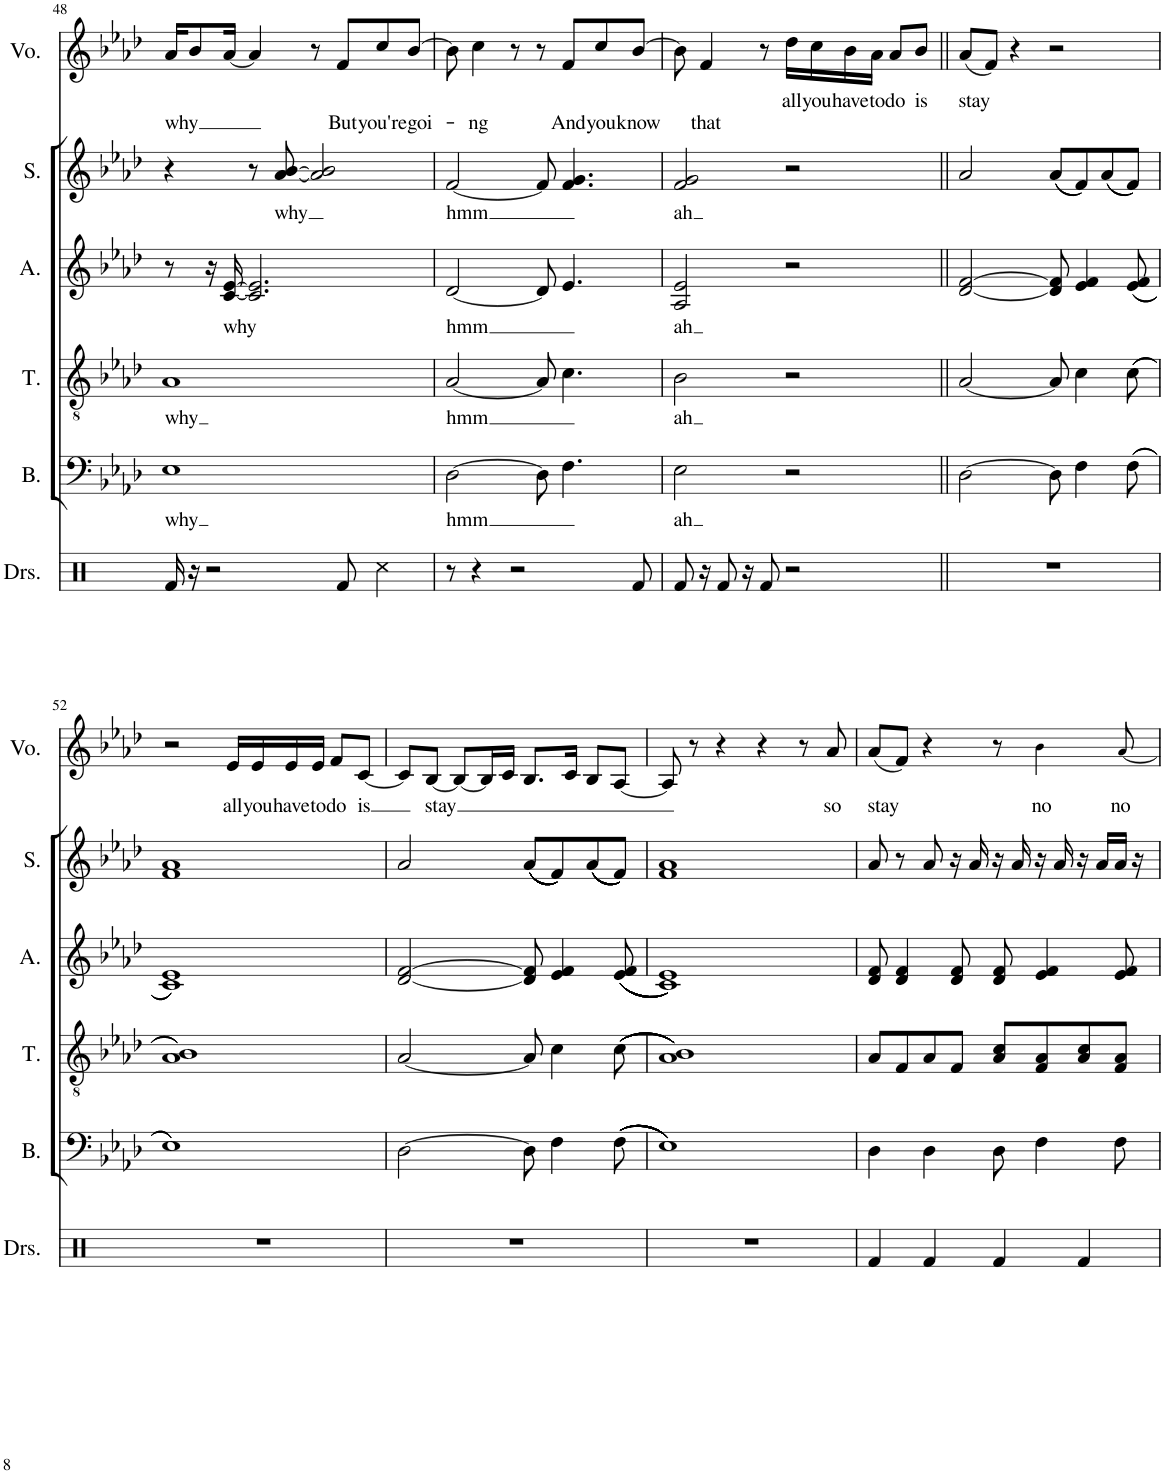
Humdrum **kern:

**kern	**kern	**text	**kern	**text	**kern	**text	**kern	**text	**kern	**text	**text
*part6	*part5	*part5	*part4	*part4	*part3	*part3	*part2	*part2	*part1	*part1	*part1
*staff6	*staff5	*staff5	*staff4	*staff4	*staff3	*staff3	*staff2	*staff2	*staff1	*staff1	*staff1
*I"Drumset	*I"Bass	*	*I"Tenor	*	*I"Alto	*	*I"Soprano	*	*I"Voice	*	*
*I'Drs.	*I'B.	*	*I'T.	*	*I'A.	*	*I'S.	*	*I'Vo.	*	*
!!LO:PB:g=z
*clefX	*clefF4	*	*clefGv2	*	*clefG2	*	*clefG2	*	*clefG2	*	*
*k[]	*k[b-e-a-d-]	*	*k[b-e-a-d-]	*	*k[b-e-a-d-]	*	*k[b-e-a-d-]	*	*k[b-e-a-d-]	*	*
*M4/4	*M4/4	*	*M4/4	*	*M4/4	*	*M4/4	*	*M4/4	*	*
=48	=48	=48	=48	=48	=48	=48	=48	=48	=48	=48	=48
!	!	!LO:LY:b	!	!LO:LY:b	!	!	!	!	!	!	!LO:LY:b
16Rf/	1E-	why	1A-	why	8r	.	4r	.	16a-/KL	.	-why
16r	.	.	.	.	.	.	.	.	8b-/	.	.
2r	.	.	.	.	16r	.	.	.	.	.	.
!	!	!	!	!	!	!LO:LY:b	!	!	!	!	!
.	.	.	.	.	[16c/ [16e-/	why	.	.	[16a-/Jk	.	.
.	.	.	.	.	2.c/] 2.e-/]	.	8r	.	4a-/]	.	.
!	!	!	!	!	!	!	!	!LO:LY:b	!	!	!
.	.	.	.	.	.	.	[8a-/ [8b-/	why	.	.	.
.	.	.	.	.	.	.	2a-/] 2b-/]	.	8r	.	.
!	!	!	!	!	!	!	!	!	!	!	!LO:LY:b
8Rf/	.	.	.	.	.	.	.	.	8f/L	.	But
!	!	!	!	!	!	!	!	!	!	!	!LO:LY:b
4Rcc\	.	.	.	.	.	.	.	.	8cc/	.	you're
!	!	!	!	!	!	!	!	!	!	!	!LO:LY:b
.	.	.	.	.	.	.	.	.	[8b-/J	.	goi-
=49	=49	=49	=49	=49	=49	=49	=49	=49	=49	=49	=49
!	!	!LO:LY:b	!	!LO:LY:b	!	!LO:LY:b	!	!LO:LY:b	!	!	!
8r	[2D-\	hmm	[2A-/	hmm	[2d-/	hmm	[2f/	hmm	8b-\]	.	.
!	!	!	!	!	!	!	!	!	!	!	!LO:LY:b
4r	.	.	.	.	.	.	.	.	4cc\	.	-ng
2r	.	.	.	.	.	.	.	.	8r	.	.
.	8D-\]	.	8A-/]	.	8d-/]	.	8f/]	.	8r	.	.
!	!	!	!	!	!	!	!	!	!	!	!LO:LY:b
.	4.F\	.	4.c\	.	4.e-/	.	4.f/ 4.g/	.	8f/L	.	And
!	!	!	!	!	!	!	!	!	!	!	!LO:LY:b
.	.	.	.	.	.	.	.	.	8cc/	.	you
!	!	!	!	!	!	!	!	!	!	!	!LO:LY:b
8Rf/	.	.	.	.	.	.	.	.	[8b-/J	.	know
=50	=50	=50	=50	=50	=50	=50	=50	=50	=50	=50	=50
!	!	!LO:LY:b	!	!LO:LY:b	!	!LO:LY:b	!	!LO:LY:b	!	!	!
8Rf/	2E-\	ah	2B-\	ah	2A-/ 2e-/	ah	2f/ 2g/	ah	8b-\]	.	.
!	!	!	!	!	!	!	!	!	!	!	!LO:LY:b
16r	.	.	.	.	.	.	.	.	4f/	.	that
8Rf/	.	.	.	.	.	.	.	.	.	.	.
16r	.	.	.	.	.	.	.	.	.	.	.
8Rf/	.	.	.	.	.	.	.	.	8r	.	.
!	!	!	!	!	!	!	!	!	!	!LO:LY:b	!
2r	2r	.	2r	.	2r	.	2r	.	16dd-\LL	all	.
!	!	!	!	!	!	!	!	!	!	!LO:LY:b	!
.	.	.	.	.	.	.	.	.	16cc\	you	.
!	!	!	!	!	!	!	!	!	!	!LO:LY:b	!
.	.	.	.	.	.	.	.	.	16b-\	have	.
!	!	!	!	!	!	!	!	!	!	!LO:LY:b	!
.	.	.	.	.	.	.	.	.	16a-\JJ	to	.
!	!	!	!	!	!	!	!	!	!	!LO:LY:b	!
.	.	.	.	.	.	.	.	.	8a-/L	do	.
!	!	!	!	!	!	!	!	!	!	!LO:LY:b	!
.	.	.	.	.	.	.	.	.	8b-/J	is	.
=51||	=51||	=51||	=51||	=51||	=51||	=51||	=51||	=51||	=51||	=51||	=51||
!	!	!	!	!	!	!	!	!	!	!LO:LY:b	!
1r	[2D-\	.	[2A-/	.	[2d-/ [2f/	.	2a-/	.	(8a-/L	stay	.
.	.	.	.	.	.	.	.	.	8f/J)	.	.
.	.	.	.	.	.	.	.	.	4r	.	.
.	8D-\]	.	8A-/]	.	8d-/] 8f/]	.	(((8a-/L	.	2r	.	.
.	4F\	.	4c\	.	4e-/ 4f/	.	8f/)))	.	.	.	.
.	.	.	.	.	.	.	(((8a-/	.	.	.	.
.	(((8F\	.	(((8c\	.	(((8e-/ 8f/	.	8f/J)))	.	.	.	.
!!LO:LB:g=z
=52	=52	=52	=52	=52	=52	=52	=52	=52	=52	=52	=52
1r	1E-)))	.	1A- 1B-)))	.	1c 1e-)))	.	1f 1a-	.	2r	.	.
!	!	!	!	!	!	!	!	!	!	!LO:LY:b	!
.	.	.	.	.	.	.	.	.	16e-/LL	all	.
!	!	!	!	!	!	!	!	!	!	!LO:LY:b	!
.	.	.	.	.	.	.	.	.	16e-/	you	.
!	!	!	!	!	!	!	!	!	!	!LO:LY:b	!
.	.	.	.	.	.	.	.	.	16e-/	have	.
!	!	!	!	!	!	!	!	!	!	!LO:LY:b	!
.	.	.	.	.	.	.	.	.	16e-/JJ	to	.
!	!	!	!	!	!	!	!	!	!	!LO:LY:b	!
.	.	.	.	.	.	.	.	.	8f/L	do	.
!	!	!	!	!	!	!	!	!	!	!LO:LY:b	!
.	.	.	.	.	.	.	.	.	[8c/J	is	.
=53	=53	=53	=53	=53	=53	=53	=53	=53	=53	=53	=53
1r	[2D-\	.	[2A-/	.	[2d-/ [2f/	.	2a-/	.	8c/L]	.	.
!	!	!	!	!	!	!	!	!	!	!LO:LY:b	!
.	.	.	.	.	.	.	.	.	[8B-/J	stay	.
.	.	.	.	.	.	.	.	.	8B-/L_	.	.
.	.	.	.	.	.	.	.	.	16B-/L]	.	.
.	.	.	.	.	.	.	.	.	16c/JJ	.	.
.	8D-\]	.	8A-/]	.	8d-/] 8f/]	.	(((((((((8a-/L	.	8.B-/L	.	.
.	4F\	.	4c\	.	4e-/ 4f/	.	8f/)))))))))	.	.	.	.
.	.	.	.	.	.	.	.	.	16c/Jk	.	.
.	.	.	.	.	.	.	(((((((((8a-/	.	8B-/L	.	.
.	(((((((((((8F\	.	(((((((((((8c\	.	(((((((((((8e-/ 8f/	.	8f/J)))))))))	.	[8A-/J	.	.
=54	=54	=54	=54	=54	=54	=54	=54	=54	=54	=54	=54
1r	1E-)))))))))))	.	1A- 1B-)))))))))))	.	1c 1e-)))))))))))	.	1f 1a-	.	8A-/]	.	.
.	.	.	.	.	.	.	.	.	8r	.	.
.	.	.	.	.	.	.	.	.	4r	.	.
.	.	.	.	.	.	.	.	.	4r	.	.
.	.	.	.	.	.	.	.	.	8r	.	.
!	!	!	!	!	!	!	!	!	!	!LO:LY:b	!
.	.	.	.	.	.	.	.	.	8a-/	so	.
=55	=55	=55	=55	=55	=55	=55	=55	=55	=55	=55	=55
!	!	!	!	!	!	!	!	!	!	!LO:LY:b	!
4Rf/	4D-\	.	8A-/L	.	8d-/ 8f/	.	8a-/	.	(8a-/L	stay	.
.	.	.	8F/	.	4d-/ 4f/	.	8r	.	8f/J)	.	.
4Rf/	4D-\	.	8A-/	.	.	.	8a-/	.	4r	.	.
.	.	.	8F/J	.	8d-/ 8f/	.	16r	.	.	.	.
.	.	.	.	.	.	.	16a-/	.	.	.	.
4Rf/	8D-\	.	8A-/ 8c/L	.	8d-/ 8f/	.	16r	.	8r	.	.
.	.	.	.	.	.	.	16a-/	.	.	.	.
!	!	!	!	!	!	!	!	!	!	!LO:LY:b	!
.	4F\	.	8F/ 8A-/	.	4e-/ 4f/	.	16r	.	4b-!\	no	.
.	.	.	.	.	.	.	16a-/	.	.	.	.
4Rf/	.	.	8A-/ 8c/	.	.	.	16r	.	.	.	.
.	.	.	.	.	.	.	16a-/LL	.	.	.	.
!	!	!	!	!	!	!	!	!	!	!LO:LY:b	!
.	8F\	.	8F/ 8A-/J	.	8e-/ 8f/	.	16a-/JJ	.	[8a-!/	no	.
.	.	.	.	.	.	.	16r	.	.	.	.
=	=	=	=	=	=	=	=	=	=	=	=
*-	*-	*-	*-	*-	*-	*-	*-	*-	*-	*-	*-
